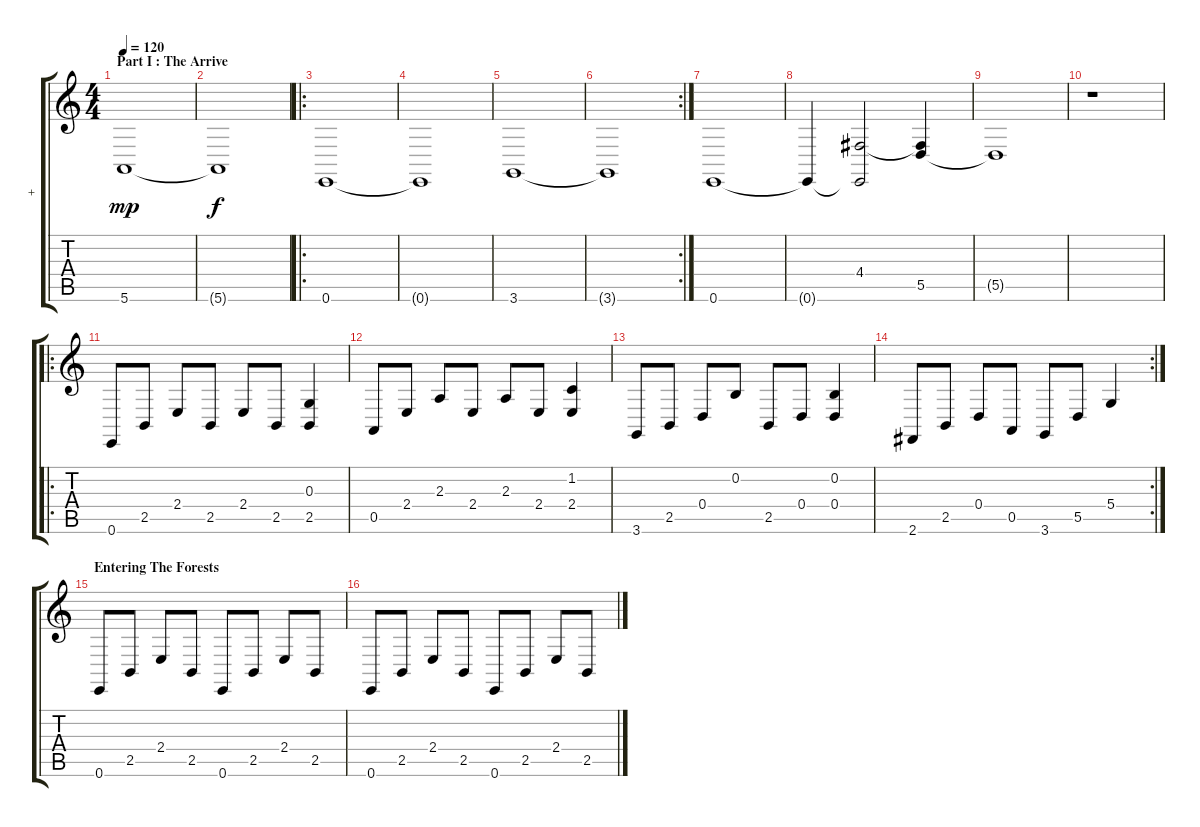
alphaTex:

\track ("+" "+") {instrument orchestralharp}
\staff {score tabs}
\tuning (E4 B3 G3 D3 A2 E2) {hide}
\ts (4 4)
\section ("" "Part I : The Arrive")
\tempo 120
\clef g2
\ks c
5.6.1{dy mp balance 14 instrument seashore} |
5.6{t}.1{dy f} |
\ro
0.6.1 |
0.6{t}.1 |
3.6.1 |
\rc 2
3.6{t}.1 |
0.6.1{instrument birdtweet} |
0.6{t}.4 (4.4 0.6{t}).2 (4.4{t} 5.5).4 |
5.5{t}.1 |
r.1{volume 9 balance 8 instrument orchestralharp} |
\ro
0.6.8 2.5.8 2.4.8 2.5.8 2.4.8 2.5.8 (0.3 2.5).4 |
0.5.8 2.4.8 2.3.8 2.4.8 2.3.8 2.4.8 (1.2 2.4).4 |
3.6.8 2.5.8 0.4.8 0.2.8 2.5.8 0.4.8 (0.2 0.4).4 |
\rc 2
2.6.8 2.5.8 0.4.8 0.5.8 3.6.8 5.5.8 5.4.4 |
\section ("" "Entering The Forests")
0.6.8{instrument pad1newage} 2.5.8 2.4.8 2.5.8 0.6.8 2.5.8 2.4.8 2.5.8 |
0.6.8 2.5.8 2.4.8 2.5.8 0.6.8 2.5.8 2.4.8 2.5.8
